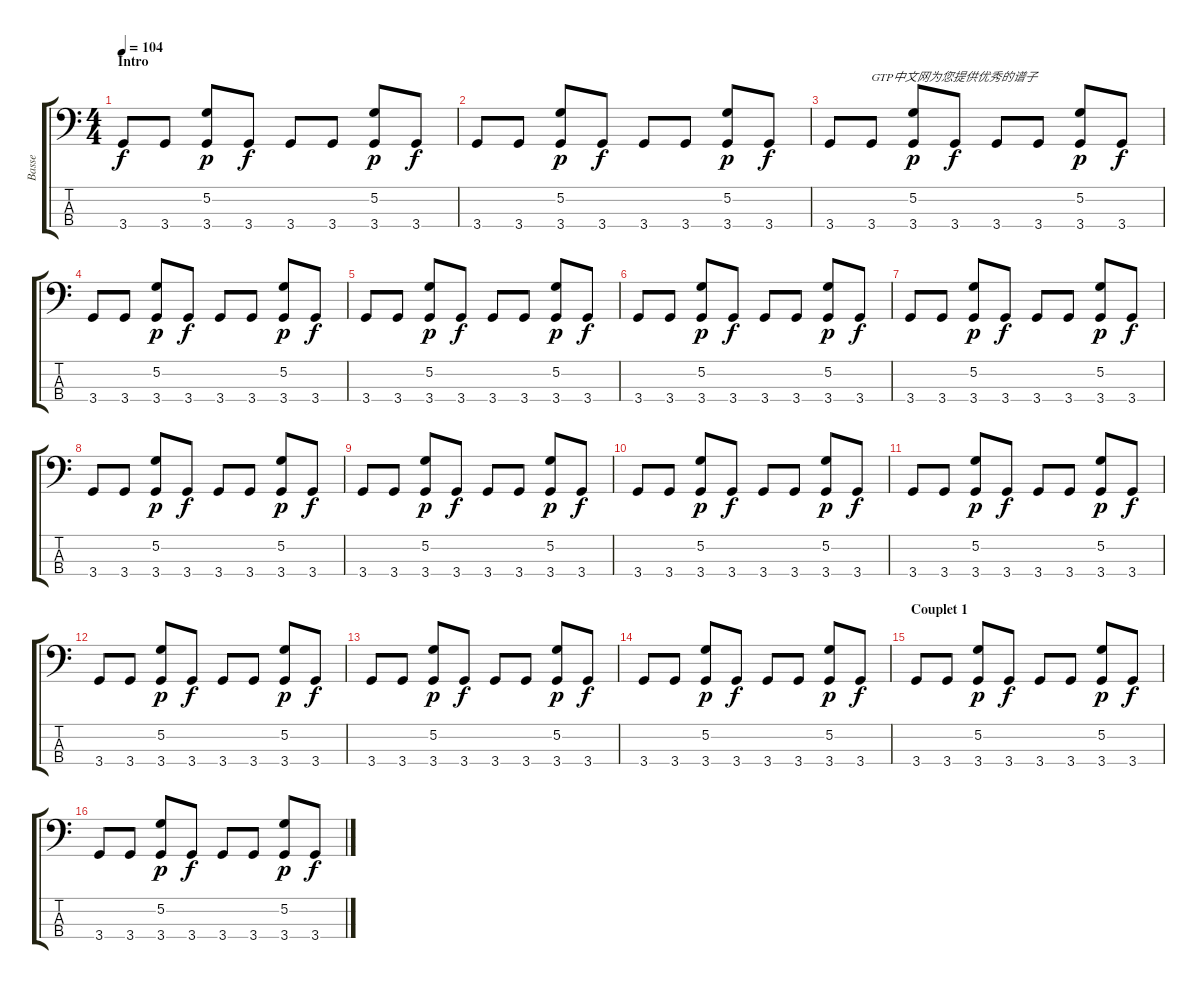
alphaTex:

\track ("Basse" "Basse") {instrument electricbassfinger}
\staff {score tabs}
\tuning (G2 D2 A1 E1) {hide}
\ts (4 4)
\section ("" "Intro")
\tempo 104
\clef f4
\ks c
3.4.8{dy f instrument electricbassfinger} 3.4.8 (5.2 3.4).8{dy p} 3.4.8{dy f} 3.4.8 3.4.8 (5.2 3.4).8{dy p} 3.4.8{dy f} |
3.4.8 3.4.8 (5.2 3.4).8{dy p} 3.4.8{dy f} 3.4.8 3.4.8 (5.2 3.4).8{dy p} 3.4.8{dy f} |
3.4.8 3.4.8{txt "GTP中文网为您提供优秀的谱子"} (5.2 3.4).8{dy p} 3.4.8{dy f} 3.4.8 3.4.8 (5.2 3.4).8{dy p} 3.4.8{dy f} |
3.4.8 3.4.8 (5.2 3.4).8{dy p} 3.4.8{dy f} 3.4.8 3.4.8 (5.2 3.4).8{dy p} 3.4.8{dy f} |
3.4.8 3.4.8 (5.2 3.4).8{dy p} 3.4.8{dy f} 3.4.8 3.4.8 (5.2 3.4).8{dy p} 3.4.8{dy f} |
3.4.8 3.4.8 (5.2 3.4).8{dy p} 3.4.8{dy f} 3.4.8 3.4.8 (5.2 3.4).8{dy p} 3.4.8{dy f} |
3.4.8 3.4.8 (5.2 3.4).8{dy p} 3.4.8{dy f} 3.4.8 3.4.8 (5.2 3.4).8{dy p} 3.4.8{dy f} |
3.4.8 3.4.8 (5.2 3.4).8{dy p} 3.4.8{dy f} 3.4.8 3.4.8 (5.2 3.4).8{dy p} 3.4.8{dy f} |
3.4.8 3.4.8 (5.2 3.4).8{dy p} 3.4.8{dy f} 3.4.8 3.4.8 (5.2 3.4).8{dy p} 3.4.8{dy f} |
3.4.8 3.4.8 (5.2 3.4).8{dy p} 3.4.8{dy f} 3.4.8 3.4.8 (5.2 3.4).8{dy p} 3.4.8{dy f} |
3.4.8 3.4.8 (5.2 3.4).8{dy p} 3.4.8{dy f} 3.4.8 3.4.8 (5.2 3.4).8{dy p} 3.4.8{dy f} |
3.4.8 3.4.8 (5.2 3.4).8{dy p} 3.4.8{dy f} 3.4.8 3.4.8 (5.2 3.4).8{dy p} 3.4.8{dy f} |
3.4.8 3.4.8 (5.2 3.4).8{dy p} 3.4.8{dy f} 3.4.8 3.4.8 (5.2 3.4).8{dy p} 3.4.8{dy f} |
3.4.8 3.4.8 (5.2 3.4).8{dy p} 3.4.8{dy f} 3.4.8 3.4.8 (5.2 3.4).8{dy p} 3.4.8{dy f} |
\section ("" "Couplet 1")
3.4.8 3.4.8 (5.2 3.4).8{dy p} 3.4.8{dy f} 3.4.8 3.4.8 (5.2 3.4).8{dy p} 3.4.8{dy f} |
3.4.8 3.4.8 (5.2 3.4).8{dy p} 3.4.8{dy f} 3.4.8 3.4.8 (5.2 3.4).8{dy p} 3.4.8{dy f}
